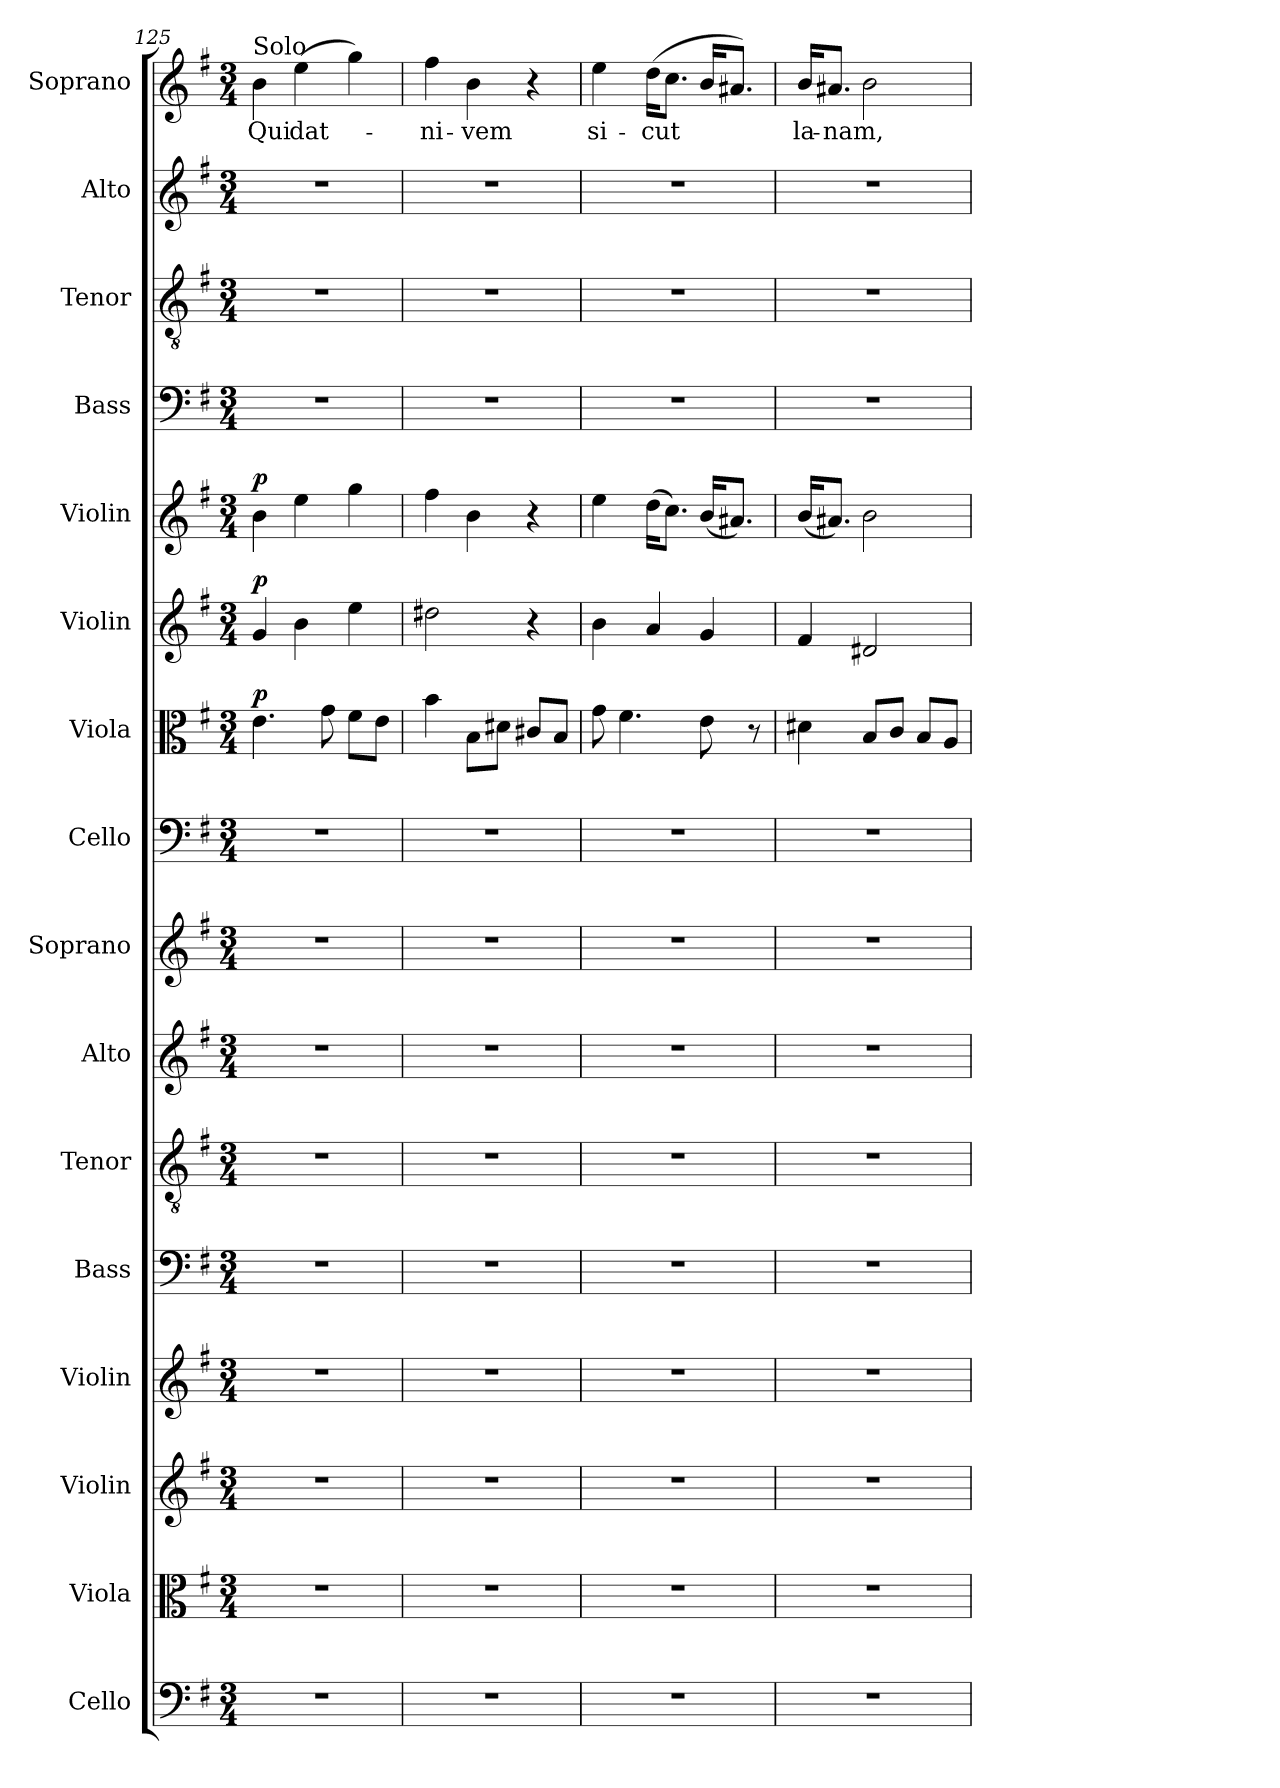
**kern	**kern	**kern	**kern	**kern	**kern	**kern	**kern	**kern	**kern	**dynam	**kern	**dynam	**kern	**dynam	**kern	**kern	**kern	**kern	**text
*part16	*part15	*part14	*part13	*part12	*part11	*part10	*part9	*part8	*part7	*part7	*part6	*part6	*part5	*part5	*part4	*part3	*part2	*part1	*part1
*staff16	*staff15	*staff14	*staff13	*staff12	*staff11	*staff10	*staff9	*staff8	*staff7	*staff7	*staff6	*staff6	*staff5	*staff5	*staff4	*staff3	*staff2	*staff1	*staff1
*I"Cello	*I"Viola	*I"Violin	*I"Violin	*I"Bass	*I"Tenor	*I"Alto	*I"Soprano	*I"Cello	*I"Viola	*	*I"Violin	*	*I"Violin	*	*I"Bass	*I"Tenor	*I"Alto	*I"Soprano	*
*	*I'Vla.	*I'Vln.	*I'Vln.	*I'B	*I'T	*I'A	*I'S	*	*I'Vla.	*	*I'Vln.	*	*I'Vln.	*	*I'B	*I'T	*I'A	*I'S	*
!!LO:PB:g=z
*clefF4	*clefC3	*clefG2	*clefG2	*clefF4	*clefGv2	*clefG2	*clefG2	*clefF4	*clefC3	*	*clefG2	*	*clefG2	*	*clefF4	*clefGv2	*clefG2	*clefG2	*
*k[f#]	*k[f#]	*k[f#]	*k[f#]	*k[f#]	*k[f#]	*k[f#]	*k[f#]	*k[f#]	*k[f#]	*	*k[f#]	*	*k[f#]	*	*k[f#]	*k[f#]	*k[f#]	*k[f#]	*
*e:	*e:	*e:	*e:	*e:	*e:	*e:	*e:	*e:	*e:	*	*e:	*	*e:	*	*e:	*e:	*e:	*e:	*
*M3/4	*M3/4	*M3/4	*M3/4	*M3/4	*M3/4	*M3/4	*M3/4	*M3/4	*M3/4	*	*M3/4	*	*M3/4	*	*M3/4	*M3/4	*M3/4	*M3/4	*
=125	=125	=125	=125	=125	=125	=125	=125	=125	=125	=125	=125	=125	=125	=125	=125	=125	=125	=125	=125
!	!	!	!	!	!	!	!	!	!	!	!	!	!	!	!	!	!	!LO:TX:a:t=Solo	!
!	!	!	!	!	!	!	!	!	!	!LO:DY:a	!	!LO:DY:a	!	!LO:DY:a	!	!	!	!	!LO:LY:b
2.r	2.r	2.r	2.r	2.r	2.r	2.r	2.r	2.r	4.e\	p	4g/	p	4b\	p	2.r	2.r	2.r	4b\	Qui
!	!	!	!	!	!	!	!	!	!	!	!	!	!	!	!	!	!	!	!LO:LY:b
.	.	.	.	.	.	.	.	.	.	.	4b\	.	4ee\	.	.	.	.	(>4ee\	dat-
.	.	.	.	.	.	.	.	.	8g\	.	.	.	.	.	.	.	.	.	.
.	.	.	.	.	.	.	.	.	8f#\L	.	4ee\	.	4gg\	.	.	.	.	4gg\)	.
.	.	.	.	.	.	.	.	.	8e\J	.	.	.	.	.	.	.	.	.	.
=126	=126	=126	=126	=126	=126	=126	=126	=126	=126	=126	=126	=126	=126	=126	=126	=126	=126	=126	=126
!	!	!	!	!	!	!	!	!	!	!	!	!	!	!	!	!	!	!	!LO:LY:b
2.r	2.r	2.r	2.r	2.r	2.r	2.r	2.r	2.r	4b\	.	2dd#X\	.	4ff#\	.	2.r	2.r	2.r	4ff#\	-ni-
!	!	!	!	!	!	!	!	!	!	!	!	!	!	!	!	!	!	!	!LO:LY:b
.	.	.	.	.	.	.	.	.	8B\L	.	.	.	4b\	.	.	.	.	4b\	-vem
.	.	.	.	.	.	.	.	.	8d#X\J	.	.	.	.	.	.	.	.	.	.
.	.	.	.	.	.	.	.	.	8c#X/L	.	4r	.	4r	.	.	.	.	4r	.
.	.	.	.	.	.	.	.	.	8B/J	.	.	.	.	.	.	.	.	.	.
=127	=127	=127	=127	=127	=127	=127	=127	=127	=127	=127	=127	=127	=127	=127	=127	=127	=127	=127	=127
!	!	!	!	!	!	!	!	!	!	!	!	!	!	!	!	!	!	!	!LO:LY:b
2.r	2.r	2.r	2.r	2.r	2.r	2.r	2.r	2.r	8g\	.	4b\	.	4ee\	.	2.r	2.r	2.r	4ee\	si-
.	.	.	.	.	.	.	.	.	4.f#\	.	.	.	.	.	.	.	.	.	.
!	!	!	!	!	!	!	!	!	!	!	!	!	!	!	!	!	!	!	!LO:LY:b
.	.	.	.	.	.	.	.	.	.	.	4a/	.	(>16dd\KL	.	.	.	.	(>16dd\KL	-cut
.	.	.	.	.	.	.	.	.	.	.	.	.	8.cc\J)	.	.	.	.	8.cc\J	.
.	.	.	.	.	.	.	.	.	8e\	.	4g/	.	(<16b/KL	.	.	.	.	16b/KL	.
.	.	.	.	.	.	.	.	.	.	.	.	.	8.a#X/J)	.	.	.	.	8.a#X/J)	.
.	.	.	.	.	.	.	.	.	8r	.	.	.	.	.	.	.	.	.	.
=128	=128	=128	=128	=128	=128	=128	=128	=128	=128	=128	=128	=128	=128	=128	=128	=128	=128	=128	=128
!	!	!	!	!	!	!	!	!	!	!	!	!	!	!	!	!	!	!	!LO:LY:b
2.r	2.r	2.r	2.r	2.r	2.r	2.r	2.r	2.r	4d#X\	.	4f#/	.	(<16b/KL	.	2.r	2.r	2.r	16b/KL	la-
!	!	!	!	!	!	!	!	!	!	!	!	!	!	!	!	!	!	!	!LO:LY:b
.	.	.	.	.	.	.	.	.	.	.	.	.	8.a#X/J)	.	.	.	.	8.a#X/J	-nam,
.	.	.	.	.	.	.	.	.	8B/L	.	2d#X/	.	2b\	.	.	.	.	2b\	.
.	.	.	.	.	.	.	.	.	8c/J	.	.	.	.	.	.	.	.	.	.
.	.	.	.	.	.	.	.	.	8B/L	.	.	.	.	.	.	.	.	.	.
.	.	.	.	.	.	.	.	.	8A/J	.	.	.	.	.	.	.	.	.	.
=	=	=	=	=	=	=	=	=	=	=	=	=	=	=	=	=	=	=	=
*-	*-	*-	*-	*-	*-	*-	*-	*-	*-	*-	*-	*-	*-	*-	*-	*-	*-	*-	*-
